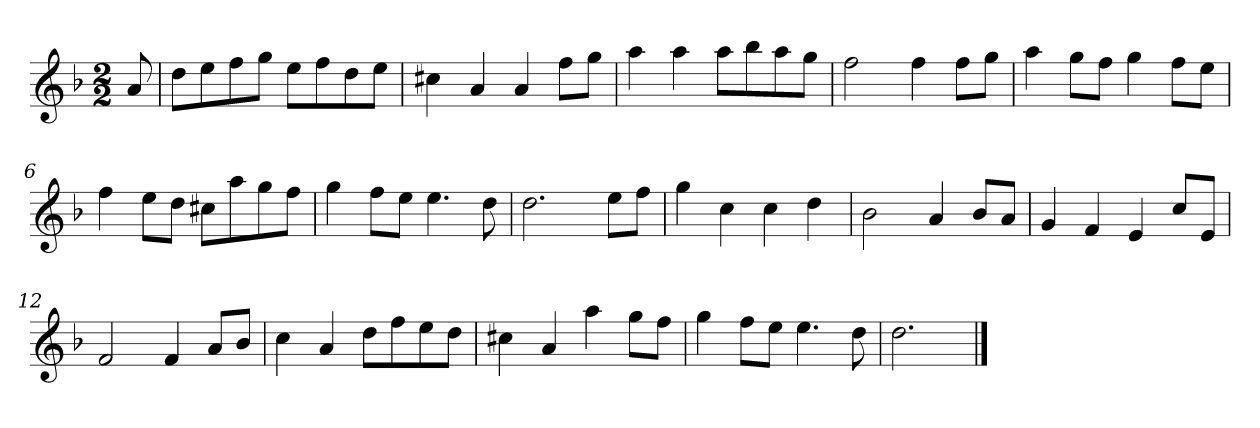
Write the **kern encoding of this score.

**kern
*part1
*staff1
*k[b-]
*M2/2
*MM120
=
8a
=1
8ddL
8ee
8ff
8ggJ
8eeL
8ff
8dd
8eeJ
=2
4cc#X
4a
4a
8ffL
8ggJ
=3
4aa
4aa
8aaL
8bb-
8aa
8ggJ
=4
2ff
4ff
8ffL
8ggJ
=5
4aa
8ggL
8ffJ
4gg
8ffL
8eeJ
=6
4ff
8eeL
8ddJ
8cc#XL
8aa
8gg
8ffJ
=7
4gg
8ffL
8eeJ
4.ee
8dd
=8
2.dd
8eeL
8ffJ
=9
4gg
4cc
4cc
4dd
=10
2b-
4a
8b-L
8aJ
=11
4g
4f
4e
8ccL
8eJ
=12
2f
4f
8aL
8b-J
=13
4cc
4a
8ddL
8ff
8ee
8ddJ
=14
4cc#X
4a
4aa
8ggL
8ffJ
=15
4gg
8ffL
8eeJ
4.ee
8dd
=16
2.dd
==
*-
